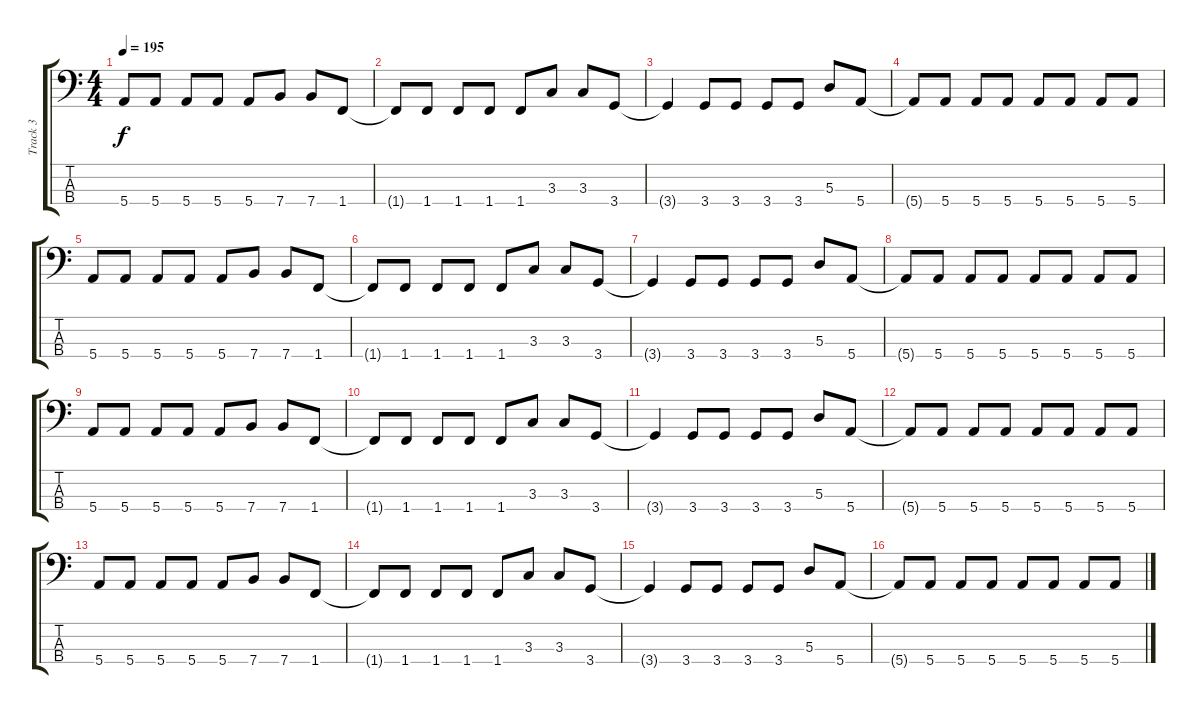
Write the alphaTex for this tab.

\track ("Track 3" "Track 3") {instrument electricbassfinger}
\staff {score tabs}
\tuning (G2 D2 A1 E1) {hide}
\ts (4 4)
\tempo 195
\clef f4
\ks c
5.4.8{dy f} 5.4.8 5.4.8 5.4.8 5.4.8 7.4.8 7.4.8 1.4.8 |
1.4{t}.8 1.4.8 1.4.8 1.4.8 1.4.8 3.3.8 3.3.8 3.4.8 |
3.4{t}.4 3.4.8 3.4.8 3.4.8 3.4.8 5.3.8 5.4.8 |
5.4{t}.8 5.4.8 5.4.8 5.4.8 5.4.8 5.4.8 5.4.8 5.4.8 |
5.4.8 5.4.8 5.4.8 5.4.8 5.4.8 7.4.8 7.4.8 1.4.8 |
1.4{t}.8 1.4.8 1.4.8 1.4.8 1.4.8 3.3.8 3.3.8 3.4.8 |
3.4{t}.4 3.4.8 3.4.8 3.4.8 3.4.8 5.3.8 5.4.8 |
5.4{t}.8 5.4.8 5.4.8 5.4.8 5.4.8 5.4.8 5.4.8 5.4.8 |
5.4.8 5.4.8 5.4.8 5.4.8 5.4.8 7.4.8 7.4.8 1.4.8 |
1.4{t}.8 1.4.8 1.4.8 1.4.8 1.4.8 3.3.8 3.3.8 3.4.8 |
3.4{t}.4 3.4.8 3.4.8 3.4.8 3.4.8 5.3.8 5.4.8 |
5.4{t}.8 5.4.8 5.4.8 5.4.8 5.4.8 5.4.8 5.4.8 5.4.8 |
5.4.8 5.4.8 5.4.8 5.4.8 5.4.8 7.4.8 7.4.8 1.4.8 |
1.4{t}.8 1.4.8 1.4.8 1.4.8 1.4.8 3.3.8 3.3.8 3.4.8 |
3.4{t}.4 3.4.8 3.4.8 3.4.8 3.4.8 5.3.8 5.4.8 |
5.4{t}.8 5.4.8 5.4.8 5.4.8 5.4.8 5.4.8 5.4.8 5.4.8
